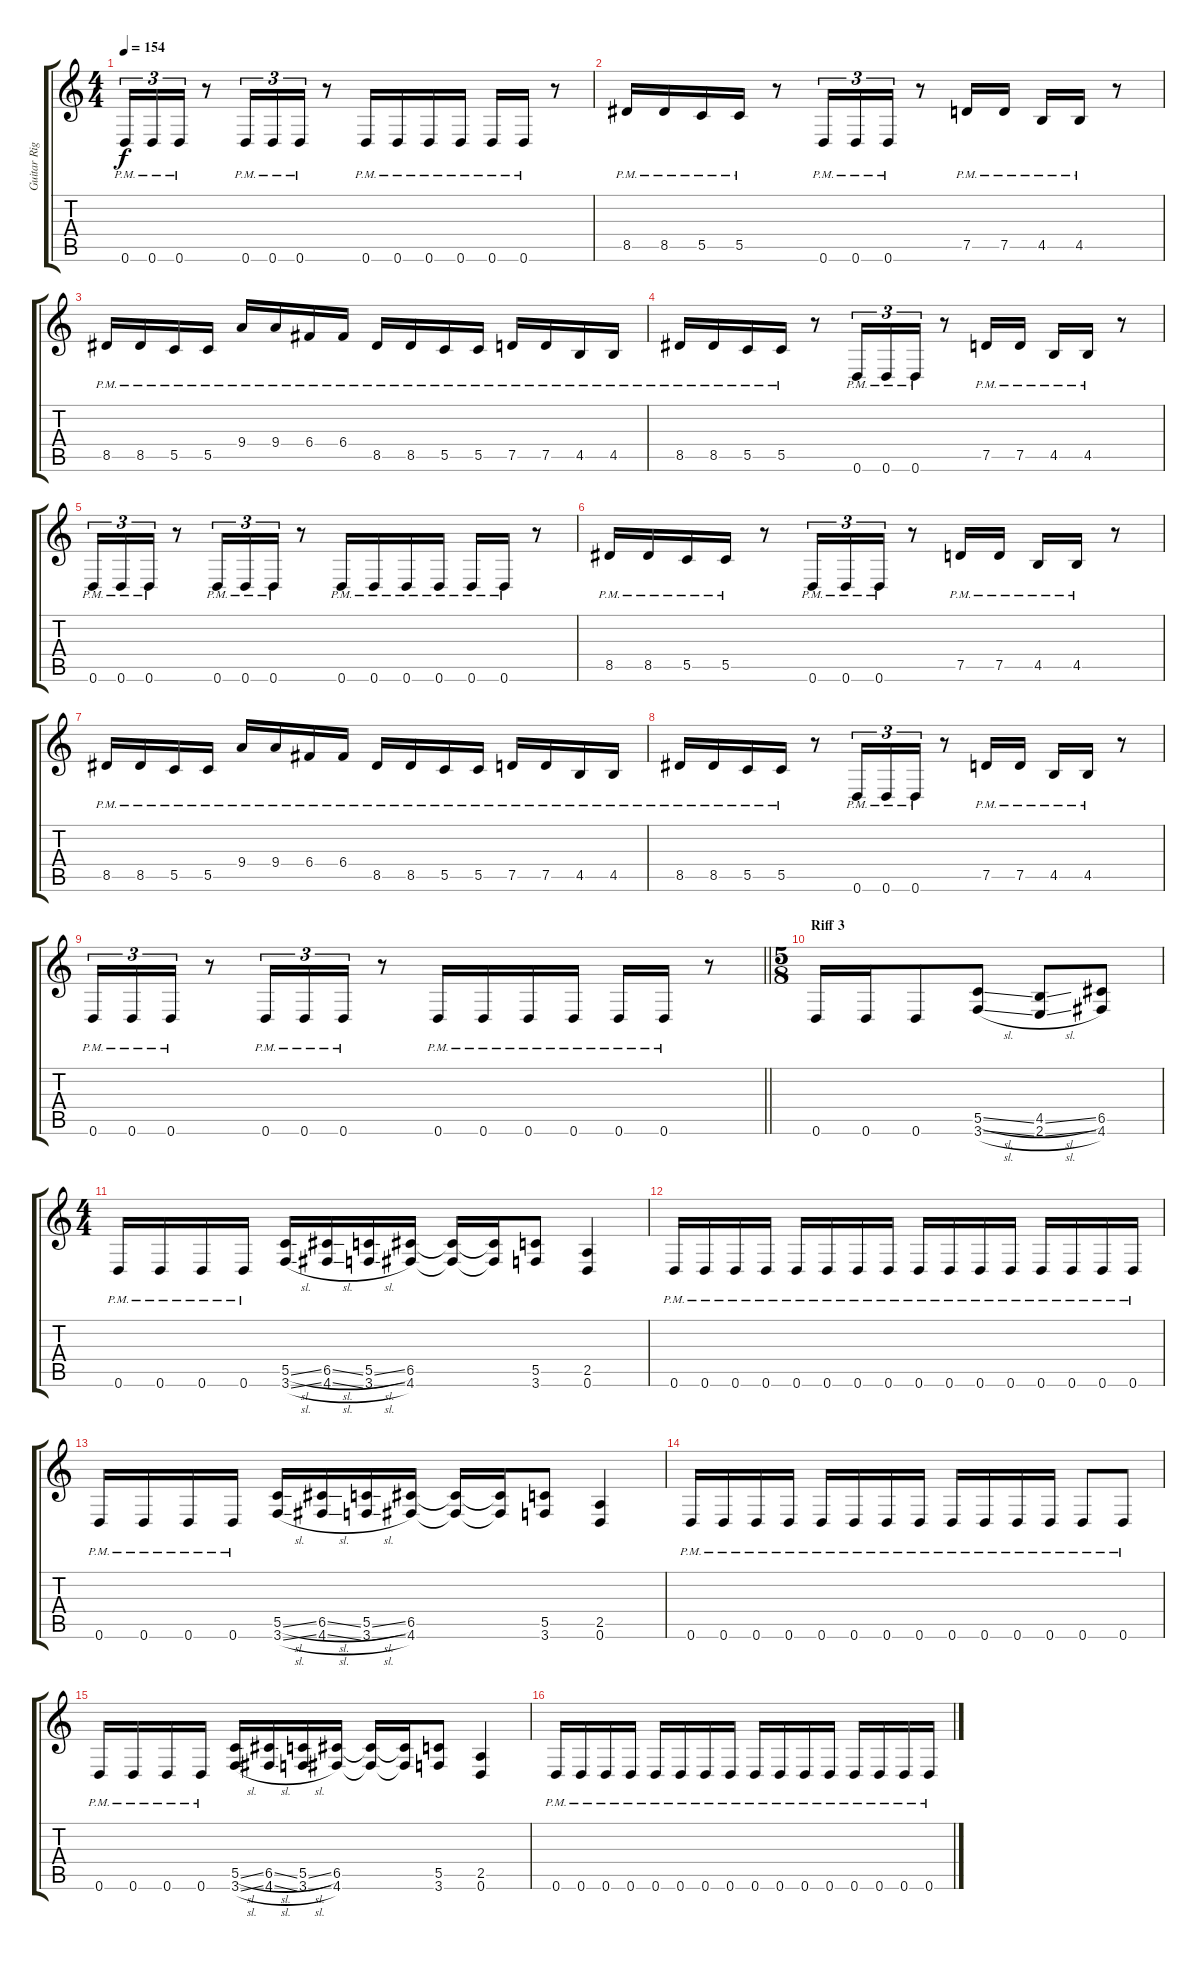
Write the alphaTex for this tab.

\track ("Guitar Right" "Guitar Rig") {solo instrument distortionguitar}
\staff {score tabs}
\tuning (D4 A3 F3 C3 G2 D2) {hide}
\ts (4 4)
\tempo 154
\clef g2
\ks c
0.6{pm}.16{tu (3 2) dy f} 0.6{pm}.16{tu (3 2)} 0.6{pm}.16{tu (3 2)} r.8 0.6{pm}.16{tu (3 2)} 0.6{pm}.16{tu (3 2)} 0.6{pm}.16{tu (3 2)} r.8 0.6{pm}.16 0.6{pm}.16 0.6{pm}.16 0.6{pm}.16 0.6{pm}.16 0.6{pm}.16 r.8 |
8.5{pm}.16 8.5{pm}.16 5.5{pm}.16 5.5{pm}.16 r.8 0.6{pm}.16{tu (3 2)} 0.6{pm}.16{tu (3 2)} 0.6{pm}.16{tu (3 2)} r.8 7.5{pm}.16 7.5{pm}.16 4.5{pm}.16 4.5{pm}.16 r.8 |
8.5{pm}.16 8.5{pm}.16 5.5{pm}.16 5.5{pm}.16 9.4{pm}.16 9.4{pm}.16 6.4{pm}.16 6.4{pm}.16 8.5{pm}.16 8.5{pm}.16 5.5{pm}.16 5.5{pm}.16 7.5{pm}.16 7.5{pm}.16 4.5{pm}.16 4.5{pm}.16 |
8.5{pm}.16 8.5{pm}.16 5.5{pm}.16 5.5{pm}.16 r.8 0.6{pm}.16{tu (3 2)} 0.6{pm}.16{tu (3 2)} 0.6{pm}.16{tu (3 2)} r.8 7.5{pm}.16 7.5{pm}.16 4.5{pm}.16 4.5{pm}.16 r.8 |
0.6{pm}.16{tu (3 2)} 0.6{pm}.16{tu (3 2)} 0.6{pm}.16{tu (3 2)} r.8 0.6{pm}.16{tu (3 2)} 0.6{pm}.16{tu (3 2)} 0.6{pm}.16{tu (3 2)} r.8 0.6{pm}.16 0.6{pm}.16 0.6{pm}.16 0.6{pm}.16 0.6{pm}.16 0.6{pm}.16 r.8 |
8.5{pm}.16 8.5{pm}.16 5.5{pm}.16 5.5{pm}.16 r.8 0.6{pm}.16{tu (3 2)} 0.6{pm}.16{tu (3 2)} 0.6{pm}.16{tu (3 2)} r.8 7.5{pm}.16 7.5{pm}.16 4.5{pm}.16 4.5{pm}.16 r.8 |
8.5{pm}.16 8.5{pm}.16 5.5{pm}.16 5.5{pm}.16 9.4{pm}.16 9.4{pm}.16 6.4{pm}.16 6.4{pm}.16 8.5{pm}.16 8.5{pm}.16 5.5{pm}.16 5.5{pm}.16 7.5{pm}.16 7.5{pm}.16 4.5{pm}.16 4.5{pm}.16 |
8.5{pm}.16 8.5{pm}.16 5.5{pm}.16 5.5{pm}.16 r.8 0.6{pm}.16{tu (3 2)} 0.6{pm}.16{tu (3 2)} 0.6{pm}.16{tu (3 2)} r.8 7.5{pm}.16 7.5{pm}.16 4.5{pm}.16 4.5{pm}.16 r.8 |
\barLineRight lightlight
0.6{pm}.16{tu (3 2)} 0.6{pm}.16{tu (3 2)} 0.6{pm}.16{tu (3 2)} r.8 0.6{pm}.16{tu (3 2)} 0.6{pm}.16{tu (3 2)} 0.6{pm}.16{tu (3 2)} r.8 0.6{pm}.16 0.6{pm}.16 0.6{pm}.16 0.6{pm}.16 0.6{pm}.16 0.6{pm}.16 r.8 |
\ts (5 8)
\section ("" "Riff 3")
0.6.16 0.6.16 0.6.8 (5.5{sl} 3.6{sl}).8 (4.5{sl} 2.6{sl}).8 (6.5 4.6).8 |
\ts (4 4)
0.6{pm}.16 0.6{pm}.16 0.6{pm}.16 0.6{pm}.16 (5.5{sl} 3.6{sl}).16 (6.5{sl} 4.6{sl}).16 (5.5{sl} 3.6{sl}).16 (6.5 4.6).16 (6.5{t} 4.6{t}).16 (6.5{t} 4.6{t}).16 (5.5 3.6).8 (2.5 0.6).4 |
0.6{pm}.16 0.6{pm}.16 0.6{pm}.16 0.6{pm}.16 0.6{pm}.16 0.6{pm}.16 0.6{pm}.16 0.6{pm}.16 0.6{pm}.16 0.6{pm}.16 0.6{pm}.16 0.6{pm}.16 0.6{pm}.16 0.6{pm}.16 0.6{pm}.16 0.6{pm}.16 |
0.6{pm}.16 0.6{pm}.16 0.6{pm}.16 0.6{pm}.16 (5.5{sl} 3.6{sl}).16 (6.5{sl} 4.6{sl}).16 (5.5{sl} 3.6{sl}).16 (6.5 4.6).16 (6.5{t} 4.6{t}).16 (6.5{t} 4.6{t}).16 (5.5 3.6).8 (2.5 0.6).4 |
0.6{pm}.16 0.6{pm}.16 0.6{pm}.16 0.6{pm}.16 0.6{pm}.16 0.6{pm}.16 0.6{pm}.16 0.6{pm}.16 0.6{pm}.16 0.6{pm}.16 0.6{pm}.16 0.6{pm}.16 0.6{pm}.8 0.6{pm}.8 |
0.6{pm}.16 0.6{pm}.16 0.6{pm}.16 0.6{pm}.16 (5.5{sl} 3.6{sl}).16 (6.5{sl} 4.6{sl}).16 (5.5{sl} 3.6{sl}).16 (6.5 4.6).16 (6.5{t} 4.6{t}).16 (6.5{t} 4.6{t}).16 (5.5 3.6).8 (2.5 0.6).4 |
0.6{pm}.16 0.6{pm}.16 0.6{pm}.16 0.6{pm}.16 0.6{pm}.16 0.6{pm}.16 0.6{pm}.16 0.6{pm}.16 0.6{pm}.16 0.6{pm}.16 0.6{pm}.16 0.6{pm}.16 0.6{pm}.16 0.6{pm}.16 0.6{pm}.16 0.6{pm}.16
